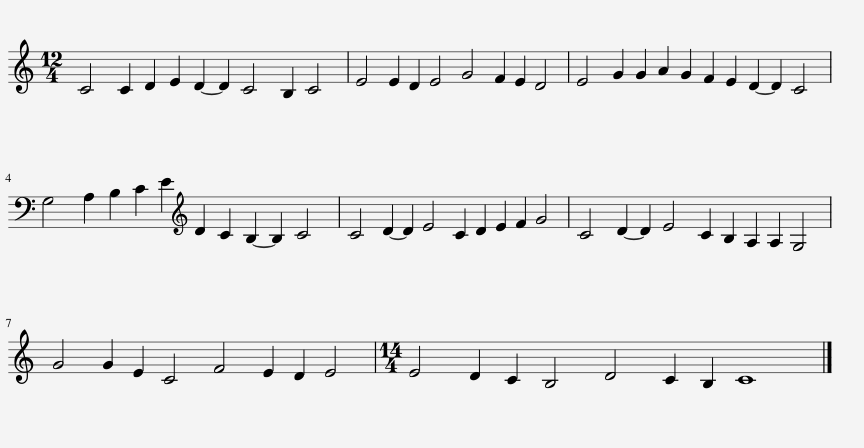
X:1
L:1/8
M:12/4
I:linebreak $
K:C
V:1 treble
V:1
 C4 C2 D2 E2 D2- D2 C4 B,2 C4 | E4 E2 D2 E4 G4 F2 E2 D4 | E4 G2 G2 A2 G2 F2 E2 D2- D2 C4 |$ G,4 A,2 B,2 C2 E2[K:treble] D2 C2 B,2- B,2 C4 | C4 D2- D2 E4 C2 D2 E2 F2 G4 | %5
 C4 D2- D2 E4 C2 B,2 A,2 A,2 G,4 |$ G4 G2 E2 C4 F4 E2 D2 E4 |[M:14/4] E4 D2 C2 B,4 D4 C2 B,2 C8 |] %8
